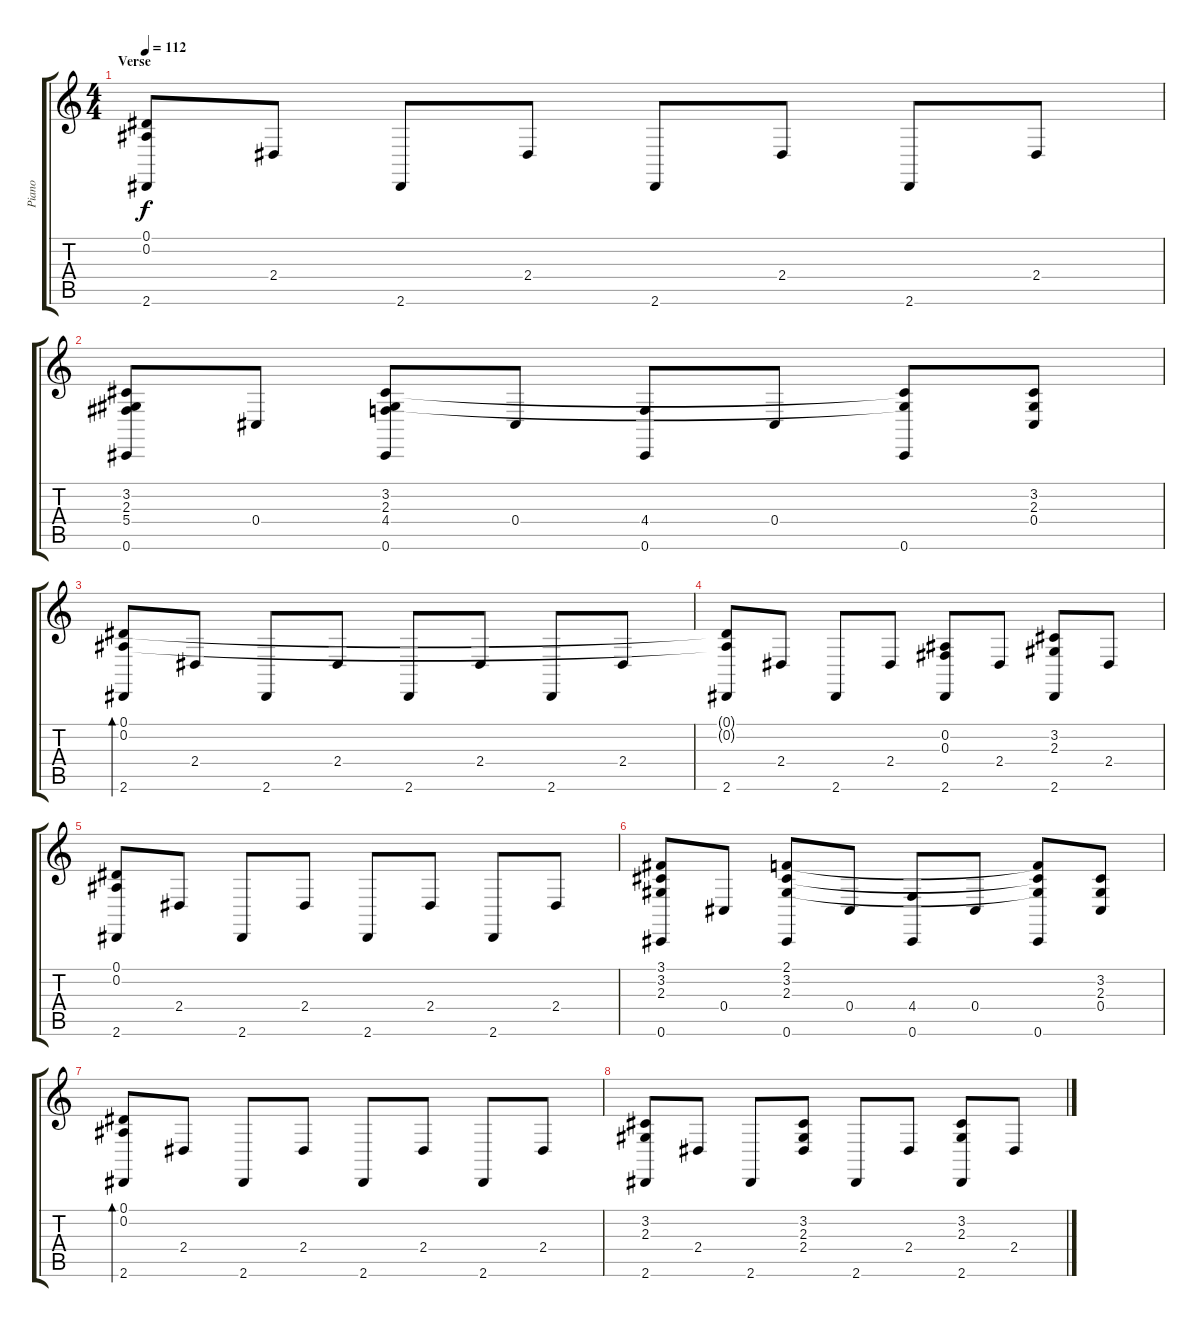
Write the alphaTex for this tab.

\track ("Piano" "Piano") {instrument acousticgrandpiano}
\staff {score tabs}
\tuning (Eb4 Bb3 Gb3 Db3 Ab2 Db2) {hide}
\ts (4 4)
\section ("" "Verse")
\tempo 112
\clef g2
\ks c
(0.1 0.2 2.6).8{dy f} 2.4.8 2.6.8 2.4.8 2.6.8 2.4.8 2.6.8 2.4.8 |
(3.2 2.3 5.4 0.6).8 0.4.8 (3.2 2.3 4.4 0.6).8 0.4.8 (4.4 0.6).8 0.4.8 (3.2{t} 2.3{t} 0.6).8 (3.2 2.3 0.4).8 |
(0.1 0.2 2.6).8{bd 240} 2.4.8 2.6.8 2.4.8 2.6.8 2.4.8 2.6.8 2.4.8 |
(0.1{t} 0.2{t} 2.6).8 2.4.8 2.6.8 2.4.8 (0.2 0.3 2.6).8 2.4.8 (3.2 2.3 2.6).8 2.4.8 |
(0.1 0.2 2.6).8 2.4.8 2.6.8 2.4.8 2.6.8 2.4.8 2.6.8 2.4.8 |
(3.1 3.2 2.3 0.6).8 0.4.8 (2.1 3.2 2.3 0.6).8 0.4.8 (4.4 0.6).8 0.4.8 (2.1{t} 3.2{t} 2.3{t} 0.6).8 (3.2 2.3 0.4).8 |
(0.1 0.2 2.6).8{bd 240} 2.4.8 2.6.8 2.4.8 2.6.8 2.4.8 2.6.8 2.4.8 |
(3.2 2.3 2.6).8 2.4.8 2.6.8 (3.2 2.3 2.4).8 2.6.8 2.4.8 (3.2 2.3 2.6).8 2.4.8
